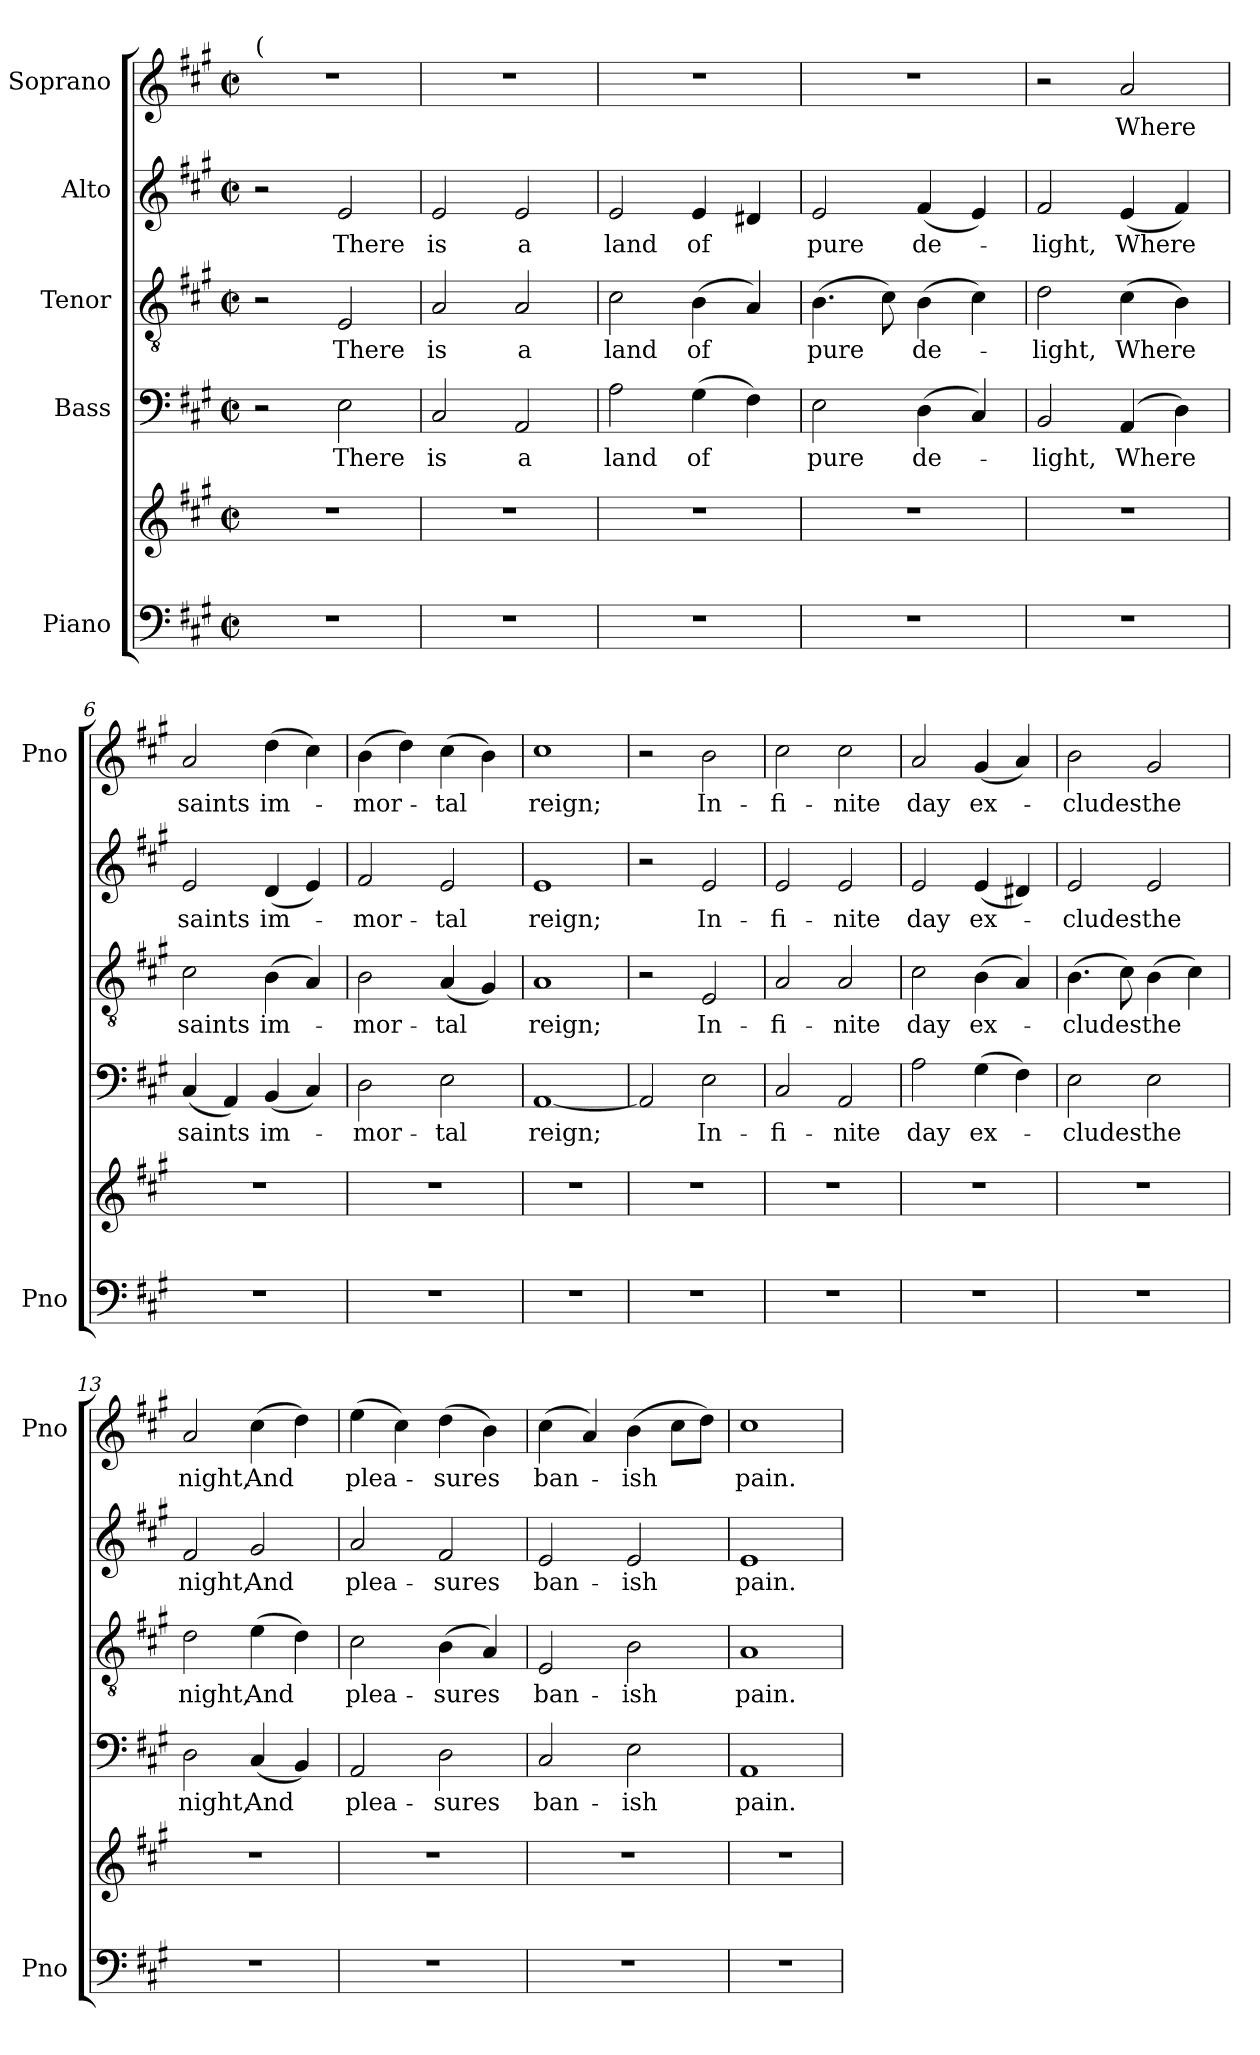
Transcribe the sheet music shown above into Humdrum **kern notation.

**kern	**kern	**kern	**text	**kern	**text	**kern	**text	**kern	**text
*part5	*part5	*part4	*part4	*part3	*part3	*part2	*part2	*part1	*part1
*staff6	*staff5	*staff4	*staff4	*staff3	*staff3	*staff2	*staff2	*staff1	*staff1
*I"Piano	*	*I"Bass	*	*I"Tenor	*	*I"Alto	*	*I"Soprano	*
*I'Pno	*	*	*	*	*	*	*	*I'Pno	*
*clefF4	*clefG2	*clefF4	*	*clefGv2	*	*clefG2	*	*clefG2	*
*k[f#c#g#]	*k[f#c#g#]	*k[f#c#g#]	*	*k[f#c#g#]	*	*k[f#c#g#]	*	*k[f#c#g#]	*
*A:	*A:	*A:	*	*A:	*	*A:	*	*A:	*
*M2/2	*M2/2	*M2/2	*	*M2/2	*	*M2/2	*	*M2/2	*
*met(c|)	*met(c|)	*met(c|)	*	*met(c|)	*	*met(c|)	*	*met(c|)	*
=1	=1	=1	=1	=1	=1	=1	=1	=1	=1
!	!	!	!	!	!	!	!	!LO:TX:a:t=(	!
1r	1r	2r	.	2r	.	2r	.	1r	.
.	.	2E\	There	2E/	There	2e/	There	.	.
=2	=2	=2	=2	=2	=2	=2	=2	=2	=2
1r	1r	2C#/	is	2A/	is	2e/	is	1r	.
.	.	2AA/	a	2A/	a	2e/	a	.	.
=3	=3	=3	=3	=3	=3	=3	=3	=3	=3
1r	1r	2A\	land	2c#\	land	2e/	land	1r	.
.	.	(4G#\	of	(4B\	of	4e/	of	.	.
.	.	4F#\)	.	4A/)	.	4d#X/	.	.	.
=4	=4	=4	=4	=4	=4	=4	=4	=4	=4
1r	1r	2E\	pure	(4.B\	pure	2e/	pure	1r	.
.	.	.	.	8c#\)	.	.	.	.	.
.	.	(4D\	de-	(4B\	de-	(4f#/	de-	.	.
.	.	4C#/)	.	4c#\)	.	4e/)	.	.	.
=5	=5	=5	=5	=5	=5	=5	=5	=5	=5
1r	1r	2BB/	-light,	2d\	-light,	2f#/	-light,	2r	.
.	.	(4AA/	Where	(4c#\	Where	(4e/	Where	2a/	Where
.	.	4D\)	.	4B\)	.	4f#/)	.	.	.
!!LO:LB:g=z
=6	=6	=6	=6	=6	=6	=6	=6	=6	=6
1r	1r	(4C#/	saints	2c#\	saints	2e/	saints	2a/	saints
.	.	4AA/)	.	.	.	.	.	.	.
.	.	(4BB/	im-	(4B\	im-	(4d/	im-	(4dd\	im-
.	.	4C#/)	.	4A/)	.	4e/)	.	4cc#\)	.
=7	=7	=7	=7	=7	=7	=7	=7	=7	=7
1r	1r	2D\	-mor-	2B\	-mor-	2f#/	-mor-	(4b\	-mor-
.	.	.	.	.	.	.	.	4dd\)	.
.	.	2E\	-tal	(4A/	-tal	2e/	-tal	(4cc#\	-tal
.	.	.	.	4G#/)	.	.	.	4b\)	.
=8	=8	=8	=8	=8	=8	=8	=8	=8	=8
1r	1r	[1AA	reign;	1A	reign;	1e	reign;	1cc#	reign;
=9	=9	=9	=9	=9	=9	=9	=9	=9	=9
1r	1r	2AA/]	.	2r	.	2r	.	2r	.
.	.	2E\	In-	2E/	In-	2e/	In-	2b\	In-
=10	=10	=10	=10	=10	=10	=10	=10	=10	=10
1r	1r	2C#/	-fi-	2A/	-fi-	2e/	-fi-	2cc#\	-fi-
.	.	2AA/	-nite	2A/	-nite	2e/	-nite	2cc#\	-nite
=11	=11	=11	=11	=11	=11	=11	=11	=11	=11
1r	1r	2A\	day	2c#\	day	2e/	day	2a/	day
.	.	(4G#\	ex-	(4B\	ex-	(4e/	ex-	(4g#/	ex-
.	.	4F#\)	.	4A/)	.	4d#X/)	.	4a/)	.
!!LO:LB:g=z
=12	=12	=12	=12	=12	=12	=12	=12	=12	=12
1r	1r	2E\	-­cludes	(4.B\	-­cludes	2e/	-­cludes	2b\	-­cludes
.	.	.	.	8c#\)	.	.	.	.	.
.	.	2E\	the	(4B\	the	2e/	the	2g#/	the
.	.	.	.	4c#\)	.	.	.	.	.
=13	=13	=13	=13	=13	=13	=13	=13	=13	=13
1r	1r	2D\	night,	2d\	night,	2f#/	night,	2a/	night,
.	.	(4C#/	And	(4e\	And	2g#/	And	(4cc#\	And
.	.	4BB/)	.	4d\)	.	.	.	4dd\)	.
=14	=14	=14	=14	=14	=14	=14	=14	=14	=14
1r	1r	2AA/	plea-	2c#\	plea-	2a/	plea-	(4ee\	plea-
.	.	.	.	.	.	.	.	4cc#\)	.
.	.	2D\	-sures	(4B\	-sures	2f#/	-sures	(4dd\	-sures
.	.	.	.	4A/)	.	.	.	4b\)	.
=15	=15	=15	=15	=15	=15	=15	=15	=15	=15
1r	1r	2C#/	ban-	2E/	ban-	2e/	ban-	(4cc#\	ban-
.	.	.	.	.	.	.	.	4a/)	.
.	.	2E\	-ish	2B\	-ish	2e/	-ish	(4b\	-ish
.	.	.	.	.	.	.	.	8cc#\L	.
.	.	.	.	.	.	.	.	8dd\J)	.
=16	=16	=16	=16	=16	=16	=16	=16	=16	=16
1r	1r	1AA	pain.	1A	pain.	1e	pain.	1cc#	pain.
=	=	=	=	=	=	=	=	=	=
*-	*-	*-	*-	*-	*-	*-	*-	*-	*-
